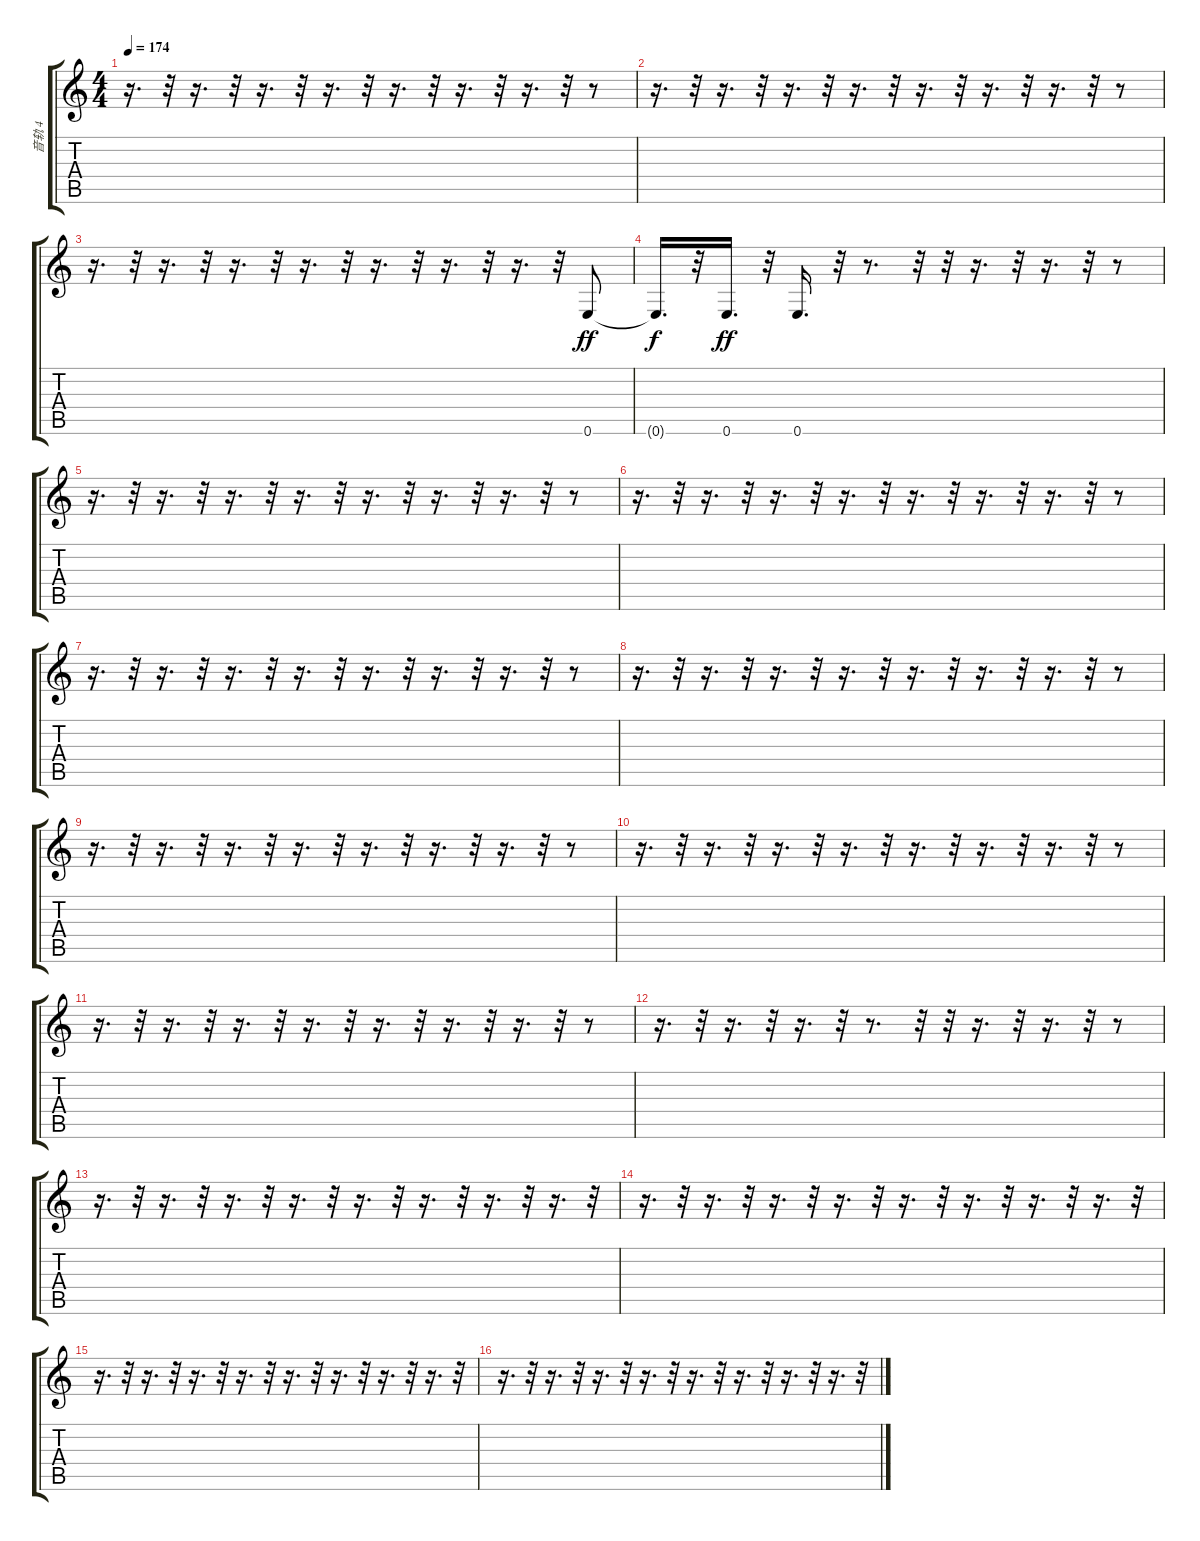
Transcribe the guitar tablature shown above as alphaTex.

\track ("音轨 4" "音轨 4") {instrument electricbassfinger}
\staff {score tabs}
\tuning (E4 B3 G3 D3 A2 E2) {hide}
\ts (4 4)
\tempo 174
\clef g2
\ks c
r.16{d dy ff} r.32 r.16{d} r.32 r.16{d} r.32 r.16{d} r.32 r.16{d} r.32 r.16{d} r.32 r.16{d} r.32 r.8 |
r.16{d} r.32 r.16{d} r.32 r.16{d} r.32 r.16{d} r.32 r.16{d} r.32 r.16{d} r.32 r.16{d} r.32 r.8 |
r.16{d} r.32 r.16{d} r.32 r.16{d} r.32 r.16{d} r.32 r.16{d} r.32 r.16{d} r.32 r.16{d} r.32 0.6.8 |
0.6{t}.16{d dy f} r.32 0.6.16{d dy ff} r.32 0.6.16{d} r.32 r.8{d} r.32 r.32 r.16{d} r.32 r.16{d} r.32 r.8 |
r.16{d} r.32 r.16{d} r.32 r.16{d} r.32 r.16{d} r.32 r.16{d} r.32 r.16{d} r.32 r.16{d} r.32 r.8 |
r.16{d} r.32 r.16{d} r.32 r.16{d} r.32 r.16{d} r.32 r.16{d} r.32 r.16{d} r.32 r.16{d} r.32 r.8 |
r.16{d} r.32 r.16{d} r.32 r.16{d} r.32 r.16{d} r.32 r.16{d} r.32 r.16{d} r.32 r.16{d} r.32 r.8 |
r.16{d} r.32 r.16{d} r.32 r.16{d} r.32 r.16{d} r.32 r.16{d} r.32 r.16{d} r.32 r.16{d} r.32 r.8 |
r.16{d} r.32 r.16{d} r.32 r.16{d} r.32 r.16{d} r.32 r.16{d} r.32 r.16{d} r.32 r.16{d} r.32 r.8 |
r.16{d} r.32 r.16{d} r.32 r.16{d} r.32 r.16{d} r.32 r.16{d} r.32 r.16{d} r.32 r.16{d} r.32 r.8 |
r.16{d} r.32 r.16{d} r.32 r.16{d} r.32 r.16{d} r.32 r.16{d} r.32 r.16{d} r.32 r.16{d} r.32 r.8 |
r.16{d} r.32 r.16{d} r.32 r.16{d} r.32 r.8{d} r.32 r.32 r.16{d} r.32 r.16{d} r.32 r.8 |
r.16{d} r.32 r.16{d} r.32 r.16{d} r.32 r.16{d} r.32 r.16{d} r.32 r.16{d} r.32 r.16{d} r.32 r.16{d} r.32 |
r.16{d} r.32 r.16{d} r.32 r.16{d} r.32 r.16{d} r.32 r.16{d} r.32 r.16{d} r.32 r.16{d} r.32 r.16{d} r.32 |
r.16{d} r.32 r.16{d} r.32 r.16{d} r.32 r.16{d} r.32 r.16{d} r.32 r.16{d} r.32 r.16{d} r.32 r.16{d} r.32 |
r.16{d} r.32 r.16{d} r.32 r.16{d} r.32 r.16{d} r.32 r.16{d} r.32 r.16{d} r.32 r.16{d} r.32 r.16{d} r.32
